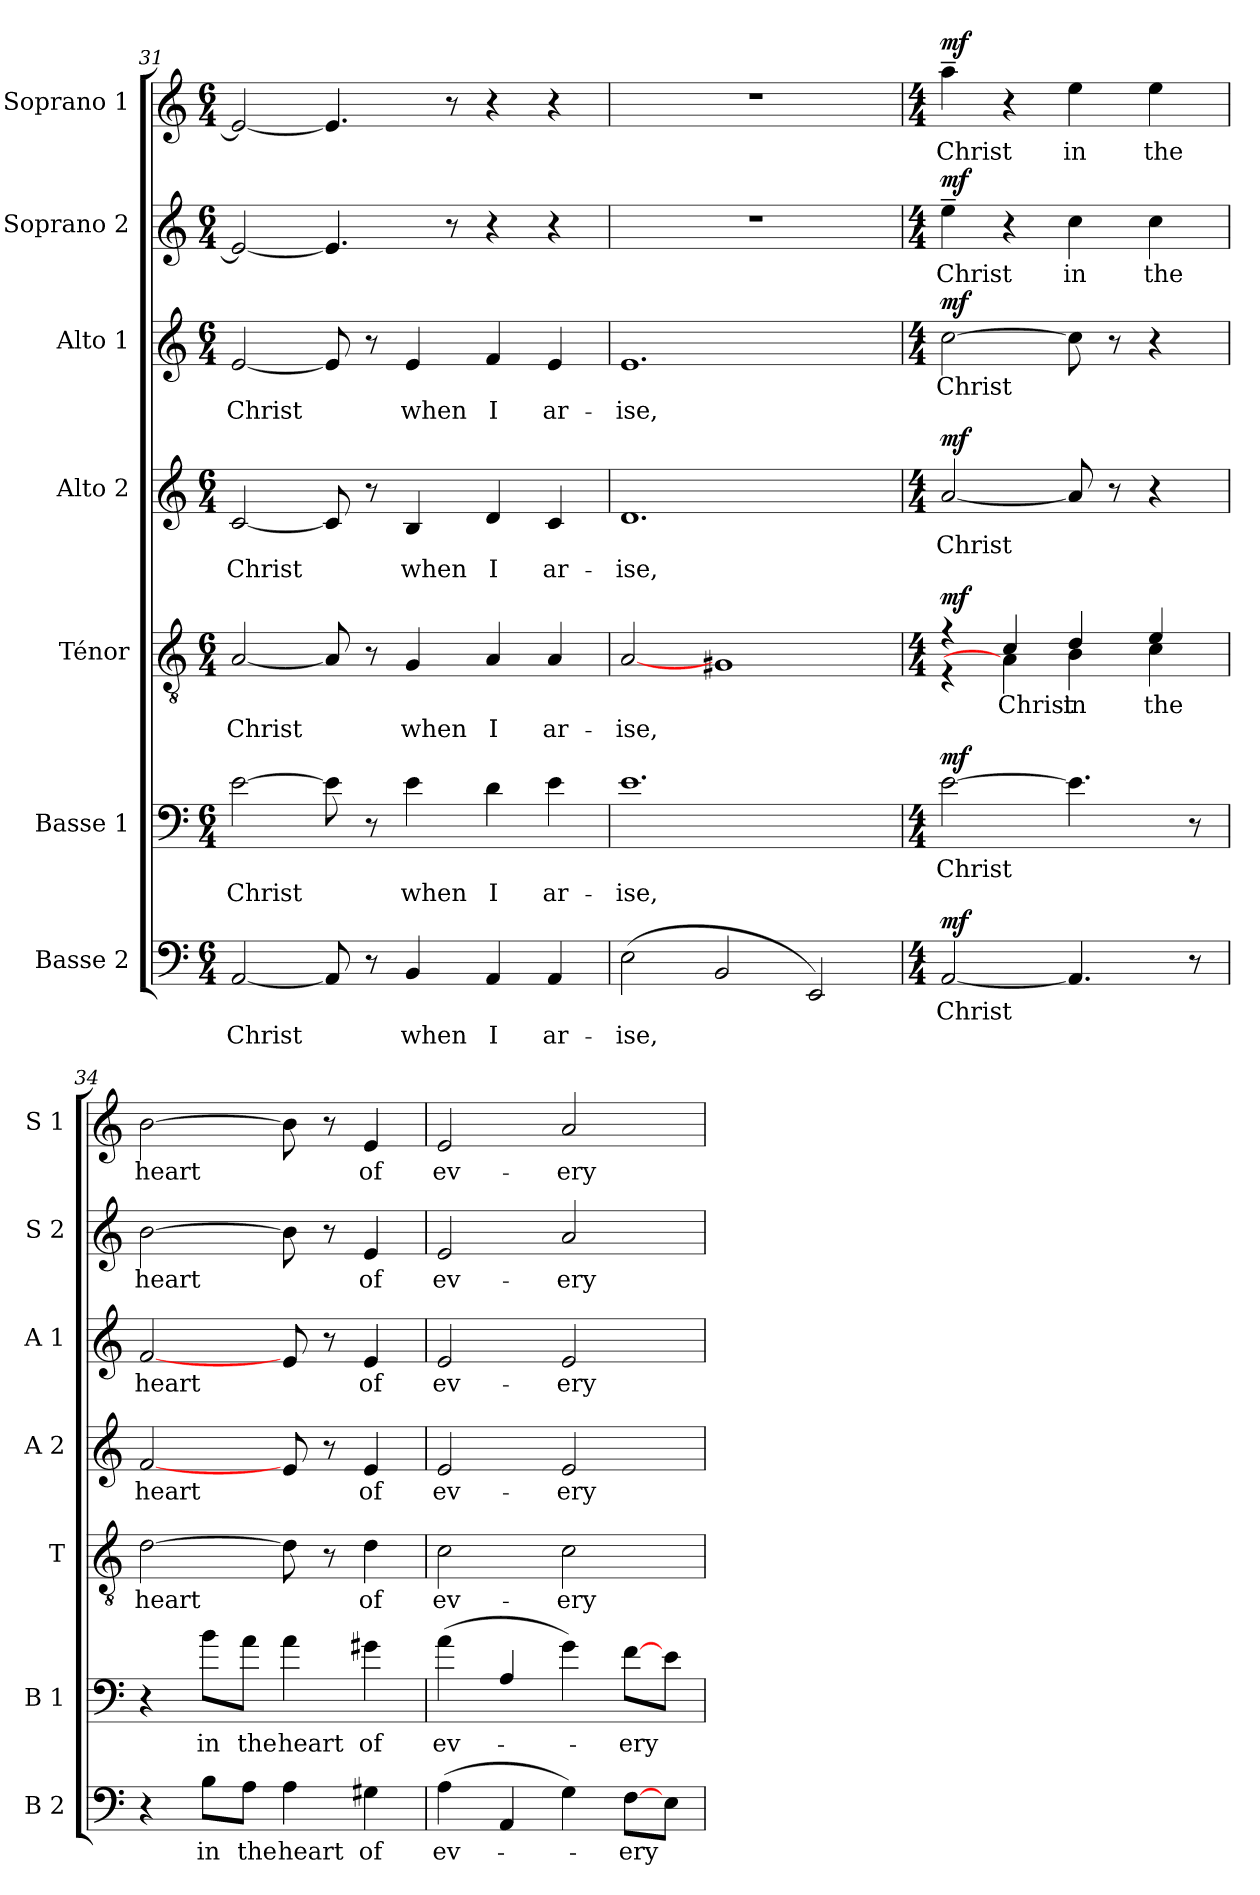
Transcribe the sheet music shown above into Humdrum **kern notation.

**kern	**text	**text	**dynam	**kern	**text	**text	**dynam	**kern	**text	**text	**dynam	**kern	**text	**text	**dynam	**kern	**text	**text	**dynam	**kern	**text	**dynam	**kern	**text	**dynam
*part7	*part7	*part7	*part7	*part6	*part6	*part6	*part6	*part5	*part5	*part5	*part5	*part4	*part4	*part4	*part4	*part3	*part3	*part3	*part3	*part2	*part2	*part2	*part1	*part1	*part1
*staff7	*staff7	*staff7	*staff7	*staff6	*staff6	*staff6	*staff6	*staff5	*staff5	*staff5	*staff5	*staff4	*staff4	*staff4	*staff4	*staff3	*staff3	*staff3	*staff3	*staff2	*staff2	*staff2	*staff1	*staff1	*staff1
*I"Basse 2	*	*	*	*I"Basse 1	*	*	*	*I"Ténor	*	*	*	*I"Alto 2	*	*	*	*I"Alto 1	*	*	*	*I"Soprano 2	*	*	*I"Soprano 1	*	*
*I'B 2	*	*	*	*I'B 1	*	*	*	*I'T	*	*	*	*I'A 2	*	*	*	*I'A 1	*	*	*	*I'S 2	*	*	*I'S 1	*	*
*clefF4	*	*	*	*clefF4	*	*	*	*clefGv2	*	*	*	*clefG2	*	*	*	*clefG2	*	*	*	*clefG2	*	*	*clefG2	*	*
*	*	*	*	*ITrd12c21	*	*	*	*	*	*	*	*	*	*	*	*	*	*	*	*	*	*	*	*	*
*k[]	*	*	*	*k[]	*	*	*	*k[]	*	*	*	*k[]	*	*	*	*k[]	*	*	*	*k[]	*	*	*k[]	*	*
*M6/4	*	*	*	*M6/4	*	*	*	*M6/4	*	*	*	*M6/4	*	*	*	*M6/4	*	*	*	*M6/4	*	*	*M6/4	*	*
=31	=31	=31	=31	=31	=31	=31	=31	=31	=31	=31	=31	=31	=31	=31	=31	=31	=31	=31	=31	=31	=31	=31	=31	=31	=31
!	!	!LO:LY:b	!	!	!	!LO:LY:b	!	!	!	!LO:LY:b	!	!	!	!LO:LY:b	!	!	!	!LO:LY:b	!	!	!	!	!	!	!
[2AA/	.	Christ	.	[2E\	.	Christ	.	[2A/	.	Christ	.	[2c/	.	Christ	.	[2e/	.	Christ	.	2e/_	.	.	2e/_	.	.
8AA/]	.	.	.	8E\]	.	.	.	8A/]	.	.	.	8c/]	.	.	.	8e/]	.	.	.	4.e/]	.	.	4.e/]	.	.
8r	.	.	.	8r	.	.	.	8r	.	.	.	8r	.	.	.	8r	.	.	.	.	.	.	.	.	.
!	!	!LO:LY:b	!	!	!	!LO:LY:b	!	!	!	!LO:LY:b	!	!	!	!LO:LY:b	!	!	!	!LO:LY:b	!	!	!	!	!	!	!
4BB/	.	when	.	4E\	.	when	.	4G/	.	when	.	4B/	.	when	.	4e/	.	when	.	.	.	.	.	.	.
.	.	.	.	.	.	.	.	.	.	.	.	.	.	.	.	.	.	.	.	8r	.	.	8r	.	.
!	!	!LO:LY:b	!	!	!	!LO:LY:b	!	!	!	!LO:LY:b	!	!	!	!LO:LY:b	!	!	!	!LO:LY:b	!	!	!	!	!	!	!
4AA/	.	I	.	4D\	.	I	.	4A/	.	I	.	4d/	.	I	.	4f/	.	I	.	4r	.	.	4r	.	.
!	!	!LO:LY:b	!	!	!	!LO:LY:b	!	!	!	!LO:LY:b	!	!	!	!LO:LY:b	!	!	!	!LO:LY:b	!	!	!	!	!	!	!
4AA/	.	ar-	.	4E\	.	ar-	.	4A/	.	ar-	.	4c/	.	ar-	.	4e/	.	ar-	.	4r	.	.	4r	.	.
=32	=32	=32	=32	=32	=32	=32	=32	=32	=32	=32	=32	=32	=32	=32	=32	=32	=32	=32	=32	=32	=32	=32	=32	=32	=32
!	!	!LO:LY:b	!	!	!	!LO:LY:b	!	!	!	!LO:LY:b	!	!	!	!LO:LY:b	!	!	!	!LO:LY:b	!	!	!	!	!	!	!
(>2E\	.	-ise,	.	1.E	.	-ise,	.	[2A/	.	-ise,	.	1.d	.	-ise,	.	1.e	.	-ise,	.	1.r	.	.	1.r	.	.
2BB/	.	.	.	.	.	.	.	1G#X	.	.	.	.	.	.	.	.	.	.	.	.	.	.	.	.	.
2EE/)	.	.	.	.	.	.	.	.	.	.	.	.	.	.	.	.	.	.	.	.	.	.	.	.	.
!!LO:PB:g=z
=33	=33	=33	=33	=33	=33	=33	=33	=33	=33	=33	=33	=33	=33	=33	=33	=33	=33	=33	=33	=33	=33	=33	=33	=33	=33
*M4/4	*	*	*	*M4/4	*	*	*	*M4/4	*	*	*	*M4/4	*	*	*	*M4/4	*	*	*	*M4/4	*	*	*M4/4	*	*
!	!LO:LY:b	!	!LO:DY:a	!	!LO:LY:b	!	!LO:DY:a	!	!	!	!LO:DY:a	!	!LO:LY:b	!	!LO:DY:a	!	!LO:LY:b	!	!LO:DY:a	!	!LO:LY:b	!LO:DY:a	!	!LO:LY:b	!LO:DY:a
*	*	*	*	*	*	*	*	*^	*	*	*	*	*	*	*	*	*	*	*	*	*	*	*	*	*
[2AA/	Christ	.	mf	[2E\	Christ	.	mf	4r	4r	.	.	mf	[2a/	Christ	.	mf	[2cc\	Christ	.	mf	4ee~\	Christ	mf	4aa~\	Christ	mf
!	!	!	!	!	!	!	!	!	!	!LO:LY:b	!	!	!	!	!	!	!	!	!	!	!	!	!	!	!	!
.	.	.	.	.	.	.	.	4c/	4A\]	Christ	.	.	.	.	.	.	.	.	.	.	4r	.	.	4r	.	.
!	!	!	!	!	!	!	!	!	!	!LO:LY:b	!	!	!	!	!	!	!	!	!	!	!	!LO:LY:b	!	!	!LO:LY:b	!
4.AA/]	.	.	.	4.E\]	.	.	.	4d/	4B\	in	.	.	8a/]	.	.	.	8cc\]	.	.	.	4cc\	in	.	4ee\	in	.
.	.	.	.	.	.	.	.	.	.	.	.	.	8r	.	.	.	8r	.	.	.	.	.	.	.	.	.
!	!	!	!	!	!	!	!	!	!	!LO:LY:b	!	!	!	!	!	!	!	!	!	!	!	!LO:LY:b	!	!	!LO:LY:b	!
.	.	.	.	.	.	.	.	4e/	4c\	the	.	.	4r	.	.	.	4r	.	.	.	4cc\	the	.	4ee\	the	.
8r	.	.	.	8r	.	.	.	.	.	.	.	.	.	.	.	.	.	.	.	.	.	.	.	.	.	.
*	*	*	*	*	*	*	*	*v	*v	*	*	*	*	*	*	*	*	*	*	*	*	*	*	*	*	*
=34	=34	=34	=34	=34	=34	=34	=34	=34	=34	=34	=34	=34	=34	=34	=34	=34	=34	=34	=34	=34	=34	=34	=34	=34	=34
!	!	!	!	!	!	!	!	!	!LO:LY:b	!	!	!	!LO:LY:b	!	!	!	!LO:LY:b	!	!	!	!LO:LY:b	!	!	!LO:LY:b	!
4r	.	.	.	4r	.	.	.	[2d\	heart	.	.	[2f/	heart	.	.	[2f/	heart	.	.	[2b\	heart	.	[2b\	heart	.
!	!LO:LY:b	!	!	!	!LO:LY:b	!	!	!	!	!	!	!	!	!	!	!	!	!	!	!	!	!	!	!	!
8B\L	in	.	.	8B\L	in	.	.	.	.	.	.	.	.	.	.	.	.	.	.	.	.	.	.	.	.
!	!LO:LY:b	!	!	!	!LO:LY:b	!	!	!	!	!	!	!	!	!	!	!	!	!	!	!	!	!	!	!	!
8A\J	the	.	.	8A\J	the	.	.	.	.	.	.	.	.	.	.	.	.	.	.	.	.	.	.	.	.
!	!LO:LY:b	!	!	!	!LO:LY:b	!	!	!	!	!	!	!	!	!	!	!	!	!	!	!	!	!	!	!	!
4A\	heart	.	.	4A\	heart	.	.	8d\]	.	.	.	8e/	.	.	.	8e/	.	.	.	8b\]	.	.	8b\]	.	.
.	.	.	.	.	.	.	.	8r	.	.	.	8r	.	.	.	8r	.	.	.	8r	.	.	8r	.	.
!	!LO:LY:b	!	!	!	!LO:LY:b	!	!	!	!LO:LY:b	!	!	!	!LO:LY:b	!	!	!	!LO:LY:b	!	!	!	!LO:LY:b	!	!	!LO:LY:b	!
4G#X\	of	.	.	4G#X\	of	.	.	4d\	of	.	.	4e/	of	.	.	4e/	of	.	.	4e/	of	.	4e/	of	.
=35	=35	=35	=35	=35	=35	=35	=35	=35	=35	=35	=35	=35	=35	=35	=35	=35	=35	=35	=35	=35	=35	=35	=35	=35	=35
!	!LO:LY:b	!	!	!	!LO:LY:b	!	!	!	!LO:LY:b	!	!	!	!LO:LY:b	!	!	!	!LO:LY:b	!	!	!	!LO:LY:b	!	!	!LO:LY:b	!
(>4A\	ev-	.	.	(>4A\	ev-	.	.	2c\	ev-	.	.	2e/	ev-	.	.	2e/	ev-	.	.	2e/	ev-	.	2e/	ev-	.
4AA/	.	.	.	4AA/	.	.	.	.	.	.	.	.	.	.	.	.	.	.	.	.	.	.	.	.	.
!	!	!	!	!	!	!	!	!	!LO:LY:b	!	!	!	!LO:LY:b	!	!	!	!LO:LY:b	!	!	!	!LO:LY:b	!	!	!LO:LY:b	!
4G\)	.	.	.	4G\)	.	.	.	2c\	-ery	.	.	2e/	-ery	.	.	2e/	-ery	.	.	2a/	-ery	.	2a/	-ery	.
!	!LO:LY:b	!	!	!	!LO:LY:b	!	!	!	!	!	!	!	!	!	!	!	!	!	!	!	!	!	!	!	!
[8F\L	-ery	.	.	[8F\L	-ery	.	.	.	.	.	.	.	.	.	.	.	.	.	.	.	.	.	.	.	.
8E\J	.	.	.	8E\J	.	.	.	.	.	.	.	.	.	.	.	.	.	.	.	.	.	.	.	.	.
=	=	=	=	=	=	=	=	=	=	=	=	=	=	=	=	=	=	=	=	=	=	=	=	=	=
*-	*-	*-	*-	*-	*-	*-	*-	*-	*-	*-	*-	*-	*-	*-	*-	*-	*-	*-	*-	*-	*-	*-	*-	*-	*-
